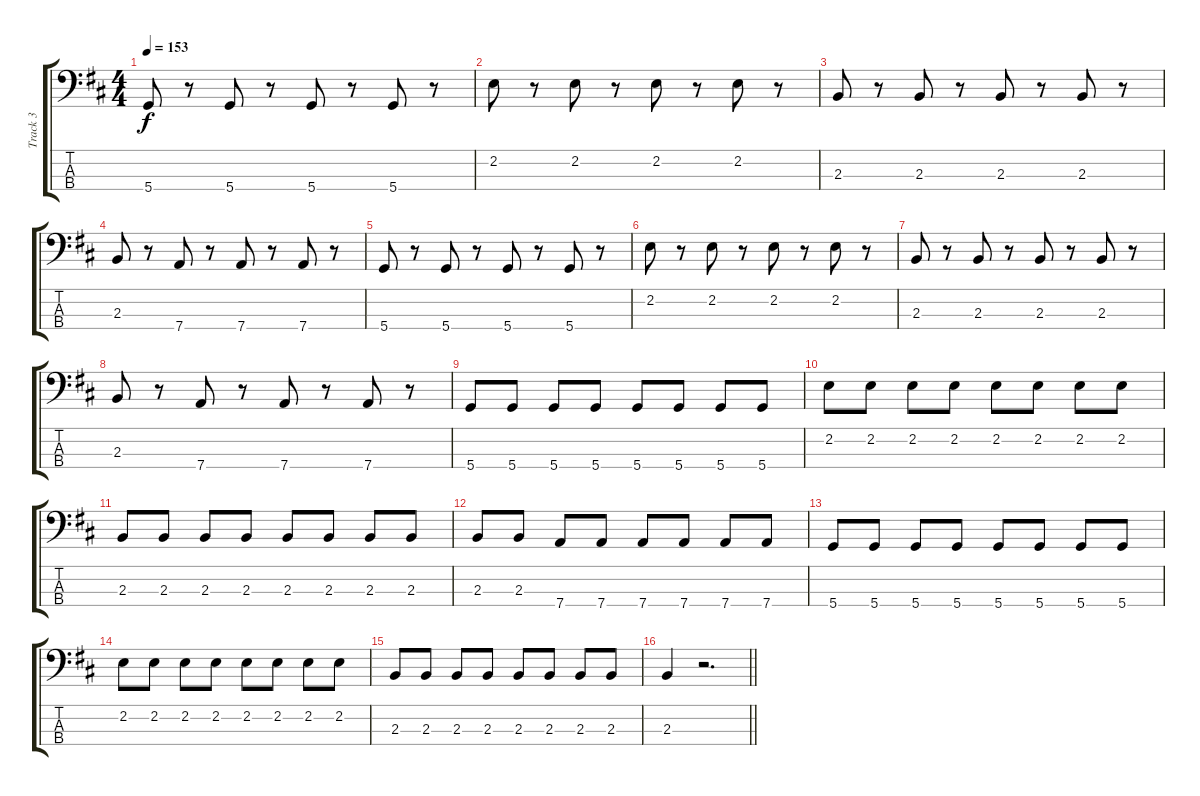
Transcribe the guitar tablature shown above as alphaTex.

\track ("Track 3" "Track 3") {instrument electricbasspick}
\staff {score tabs}
\tuning (G2 D2 A1 D1) {hide}
\ts (4 4)
\tempo 153
\clef f4
\ks bminor
5.4.8{dy f} r.8 5.4.8 r.8 5.4.8 r.8 5.4.8 r.8 |
2.2.8 r.8 2.2.8 r.8 2.2.8 r.8 2.2.8 r.8 |
2.3.8 r.8 2.3.8 r.8 2.3.8 r.8 2.3.8 r.8 |
2.3.8 r.8 7.4.8 r.8 7.4.8 r.8 7.4.8 r.8 |
5.4.8 r.8 5.4.8 r.8 5.4.8 r.8 5.4.8 r.8 |
2.2.8 r.8 2.2.8 r.8 2.2.8 r.8 2.2.8 r.8 |
2.3.8 r.8 2.3.8 r.8 2.3.8 r.8 2.3.8 r.8 |
2.3.8 r.8 7.4.8 r.8 7.4.8 r.8 7.4.8 r.8 |
5.4.8 5.4.8 5.4.8 5.4.8 5.4.8 5.4.8 5.4.8 5.4.8 |
2.2.8 2.2.8 2.2.8 2.2.8 2.2.8 2.2.8 2.2.8 2.2.8 |
2.3.8 2.3.8 2.3.8 2.3.8 2.3.8 2.3.8 2.3.8 2.3.8 |
2.3.8 2.3.8 7.4.8 7.4.8 7.4.8 7.4.8 7.4.8 7.4.8 |
5.4.8 5.4.8 5.4.8 5.4.8 5.4.8 5.4.8 5.4.8 5.4.8 |
2.2.8 2.2.8 2.2.8 2.2.8 2.2.8 2.2.8 2.2.8 2.2.8 |
2.3.8 2.3.8 2.3.8 2.3.8 2.3.8 2.3.8 2.3.8 2.3.8 |
\barLineRight lightlight
2.3.4 r.2{d}
